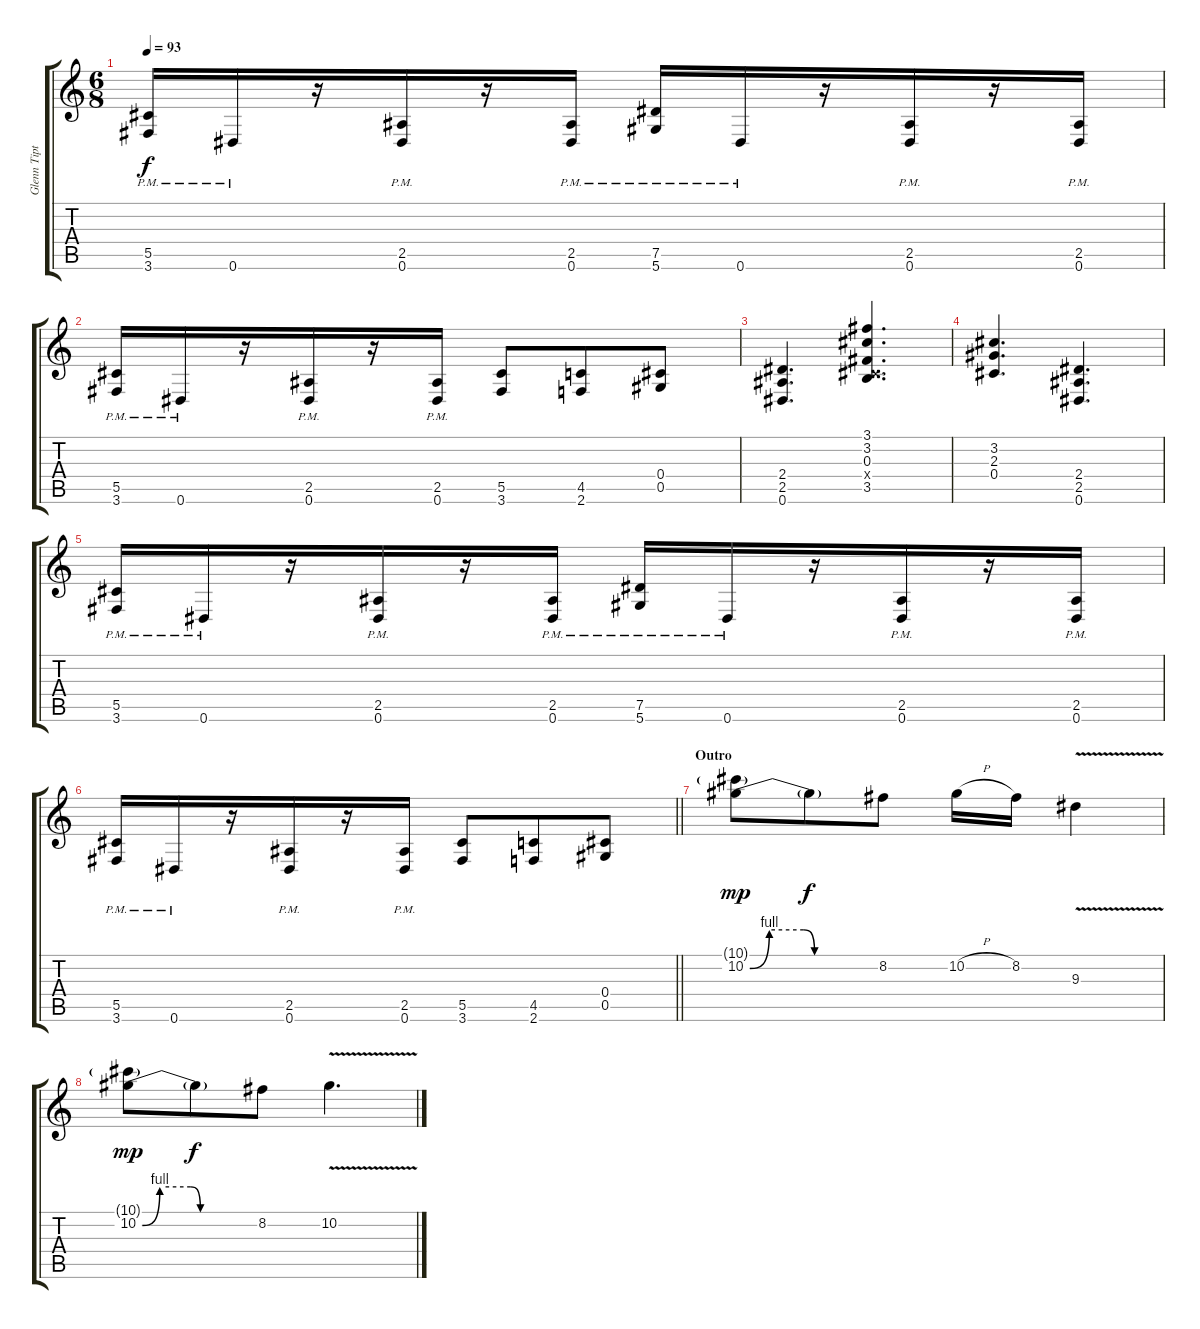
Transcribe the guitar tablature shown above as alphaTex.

\track ("Glenn Tipton" "Glenn Tipt") {instrument overdrivenguitar}
\staff {score tabs}
\tuning (Eb4 Bb3 Gb3 Db3 Ab2 Eb2) {hide}
\ts (6 8)
\tempo 93
\clef g2
\ks c
(5.5{pm} 3.6{pm}).16{dy f} 0.6{pm}.16 r.16 (2.5{pm} 0.6{pm}).16 r.16 (2.5{pm} 0.6{pm}).16 (7.5{pm} 5.6{pm}).16 0.6{pm}.16 r.16 (2.5{pm} 0.6{pm}).16 r.16 (2.5{pm} 0.6{pm}).16 |
(5.5{pm} 3.6{pm}).16 0.6{pm}.16 r.16 (2.5{pm} 0.6{pm}).16 r.16 (2.5{pm} 0.6{pm}).16 (5.5 3.6).8 (4.5 2.6).8 (0.4 0.5).8 |
(2.4 2.5 0.6).4{d} (3.1 3.2 0.3 0.4{x} 3.5).4{d} |
(3.2 2.3 0.4).4{d} (2.4 2.5 0.6).4{d} |
(5.5{pm} 3.6{pm}).16 0.6{pm}.16 r.16 (2.5{pm} 0.6{pm}).16 r.16 (2.5{pm} 0.6{pm}).16 (7.5{pm} 5.6{pm}).16 0.6{pm}.16 r.16 (2.5{pm} 0.6{pm}).16 r.16 (2.5{pm} 0.6{pm}).16 |
\barLineRight lightlight
(5.5{pm} 3.6{pm}).16 0.6{pm}.16 r.16 (2.5{pm} 0.6{pm}).16 r.16 (2.5{pm} 0.6{pm}).16 (5.5 3.6).8 (4.5 2.6).8 (0.4 0.5).8 |
\section ("" "Outro")
(10.1{g} 10.2{be (custom 0 0 9 4 25 4 30 0 60 0)}).8{dy mp} 10.2{t}.8{dy f} 8.2.8 10.2{h}.16 8.2.16 9.3{v}.4 |
(10.1{g} 10.2{be (custom 0 0 9 4 25 4 30 0 60 0)}).8{dy mp} 10.2{t}.8{dy f} 8.2.8 10.2{v}.4{d}
